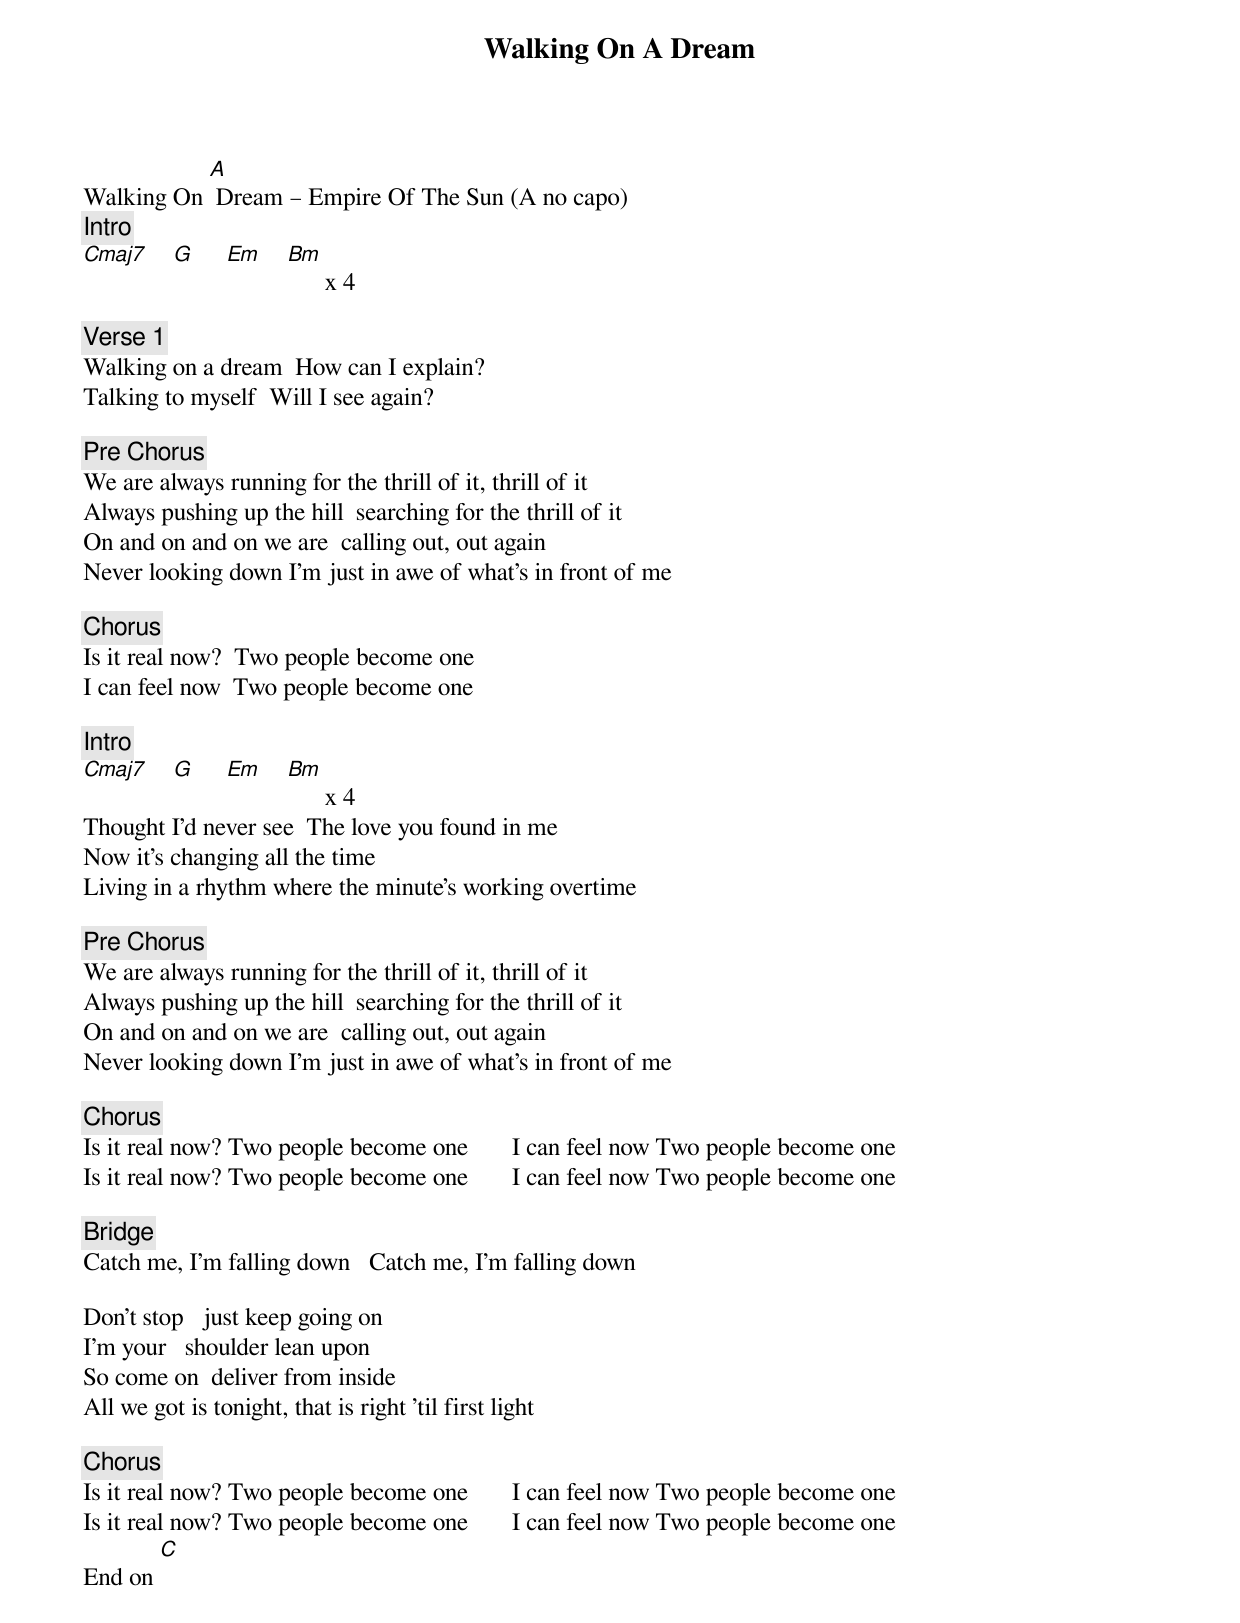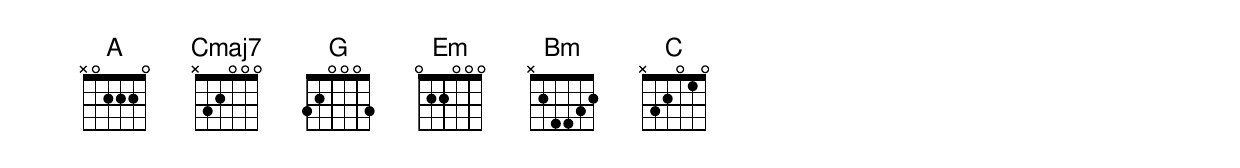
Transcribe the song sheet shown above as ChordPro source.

{title: Walking On A Dream}
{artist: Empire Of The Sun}
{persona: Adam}
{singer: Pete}
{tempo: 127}
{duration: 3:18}
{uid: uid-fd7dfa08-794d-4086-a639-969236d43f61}
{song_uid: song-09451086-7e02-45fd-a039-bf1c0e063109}



Walking On [A] Dream – Empire Of The Sun (A no capo)
{comment: Intro}
[Cmaj7]    [G]     [Em]    [Bm]      x 4

{comment: Verse 1}
Walking on a dream		How can I explain?
Talking to myself		Will I see again?

{comment: Pre Chorus}
We are always running for the thrill of it, thrill of it
Always pushing up the hill 	searching for the thrill of it
On and on and on we are 	calling out, out again
Never looking down I'm just in awe of what's in front of me

{comment: Chorus}
Is it real now?		Two people become one
I can feel now		Two people become one

{comment: Intro}
[Cmaj7]    [G]     [Em]    [Bm]      x 4
Thought I'd never see		The love you found in me
Now it's changing all the time
Living in a rhythm where the minute's working overtime

{comment: Pre Chorus}
We are always running for the thrill of it, thrill of it
Always pushing up the hill 	searching for the thrill of it
On and on and on we are 	calling out, out again
Never looking down I'm just in awe of what's in front of me

{comment: Chorus}
Is it real now?	Two people become one       I can feel now	Two people become one
Is it real now?	Two people become one       I can feel now	Two people become one

{comment: Bridge}
Catch me, I'm falling down  	Catch me, I'm falling down

Don't stop 		just keep going on
I'm your 		shoulder lean upon
So come on		deliver from inside
All we got is tonight, that is right 'til first light

{comment: Chorus}
Is it real now?	Two people become one       I can feel now	Two people become one
Is it real now?	Two people become one       I can feel now	Two people become one
End on [C]
